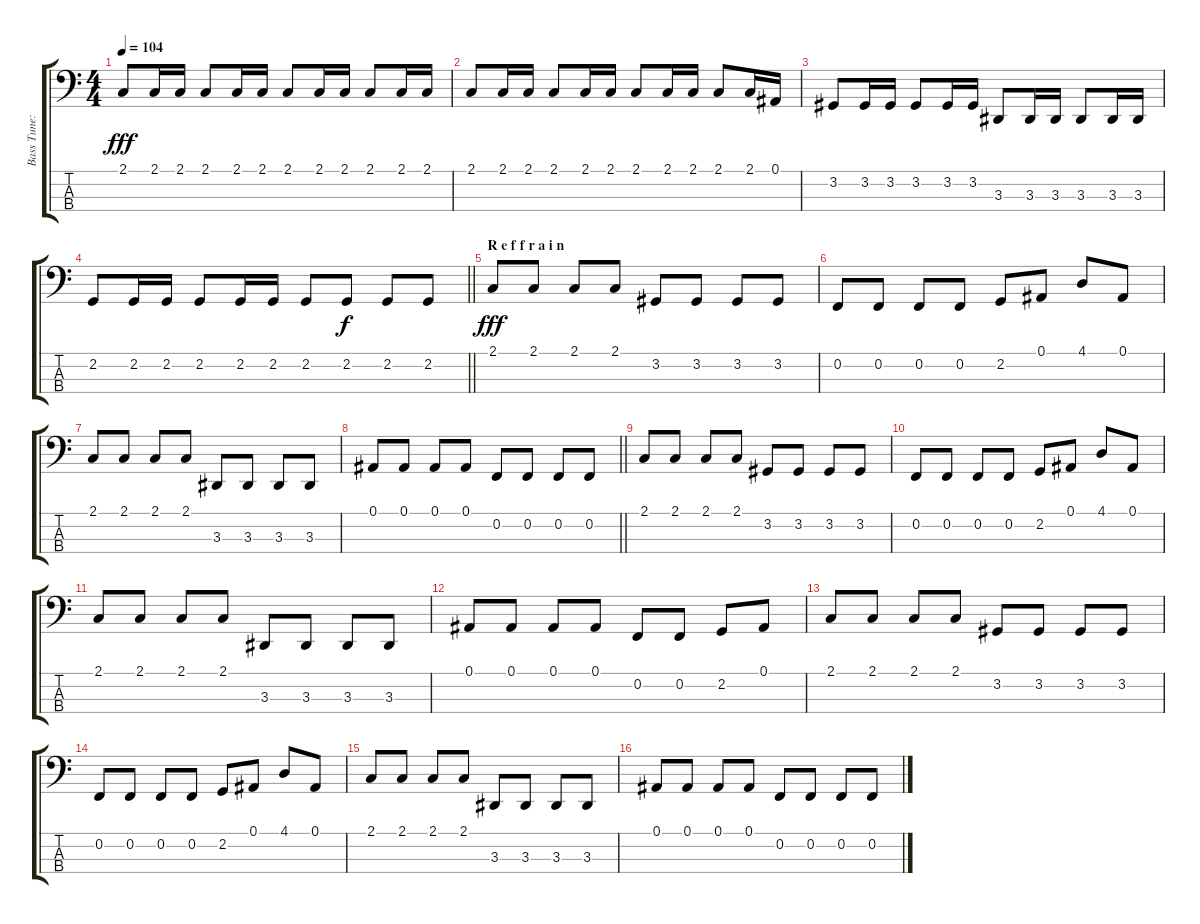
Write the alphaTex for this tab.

\track ("Bass Tune: G C F A#" "Bass Tune:") {instrument electricbassfinger}
\staff {score tabs}
\tuning (Bb1 F1 C1 G0) {hide}
\ts (4 4)
\tempo 104
\clef f4
\ks c
2.1.8{dy fff} 2.1.16 2.1.16 2.1.8 2.1.16 2.1.16 2.1.8 2.1.16 2.1.16 2.1.8 2.1.16 2.1.16 |
2.1.8 2.1.16 2.1.16 2.1.8 2.1.16 2.1.16 2.1.8 2.1.16 2.1.16 2.1.8 2.1.16 0.1.16 |
3.2.8 3.2.16 3.2.16 3.2.8 3.2.16 3.2.16 3.3.8 3.3.16 3.3.16 3.3.8 3.3.16 3.3.16 |
\barLineRight lightlight
2.2.8 2.2.16 2.2.16 2.2.8 2.2.16 2.2.16 2.2.8 2.2.8{dy f} 2.2.8 2.2.8 |
\section ("" "R e f f r a i n")
2.1.8{dy fff} 2.1.8 2.1.8 2.1.8 3.2.8 3.2.8 3.2.8 3.2.8 |
0.2.8 0.2.8 0.2.8 0.2.8 2.2.8 0.1.8 4.1.8 0.1.8 |
2.1.8 2.1.8 2.1.8 2.1.8 3.3.8 3.3.8 3.3.8 3.3.8 |
\barLineRight lightlight
0.1.8 0.1.8 0.1.8 0.1.8 0.2.8 0.2.8 0.2.8 0.2.8 |
2.1.8 2.1.8 2.1.8 2.1.8 3.2.8 3.2.8 3.2.8 3.2.8 |
0.2.8 0.2.8 0.2.8 0.2.8 2.2.8 0.1.8 4.1.8 0.1.8 |
2.1.8 2.1.8 2.1.8 2.1.8 3.3.8 3.3.8 3.3.8 3.3.8 |
0.1.8 0.1.8 0.1.8 0.1.8 0.2.8 0.2.8 2.2.8 0.1.8 |
2.1.8 2.1.8 2.1.8 2.1.8 3.2.8 3.2.8 3.2.8 3.2.8 |
0.2.8 0.2.8 0.2.8 0.2.8 2.2.8 0.1.8 4.1.8 0.1.8 |
2.1.8 2.1.8 2.1.8 2.1.8 3.3.8 3.3.8 3.3.8 3.3.8 |
0.1.8 0.1.8 0.1.8 0.1.8 0.2.8 0.2.8 0.2.8 0.2.8
